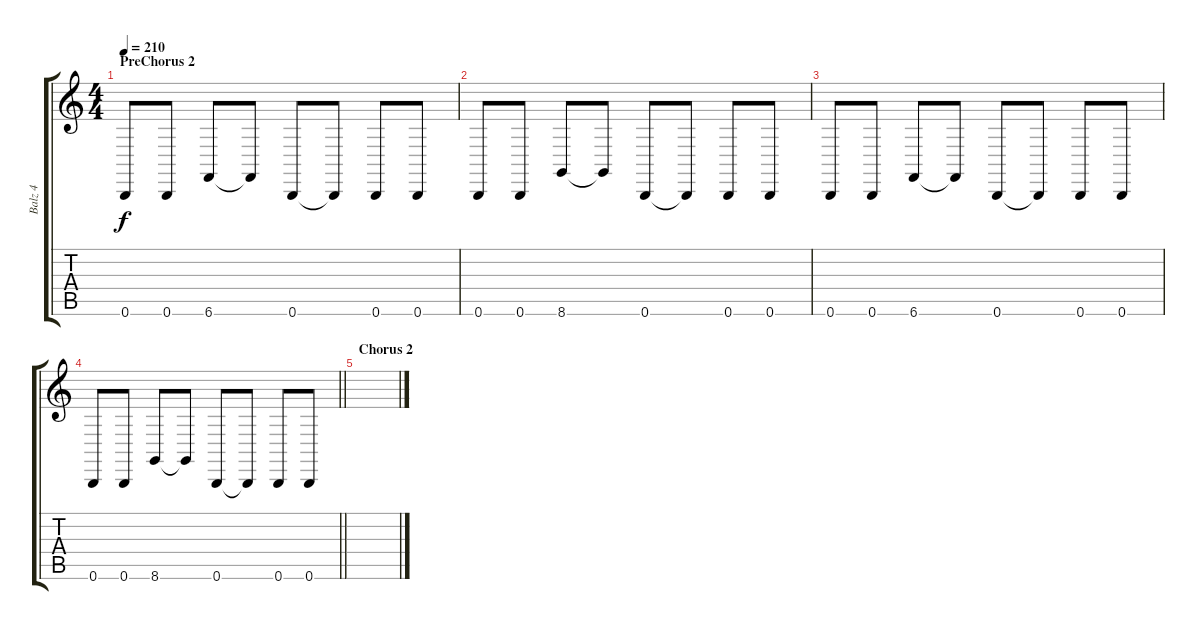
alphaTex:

\track ("Balz 4" "Balz 4") {instrument pad3polysynth}
\staff {score tabs}
\tuning (Db4 Ab3 E3 B2 Gb2 B1) {hide}
\ts (4 4)
\section ("" "PreChorus 2")
\tempo 210
\clef g2
\ks c
0.6.8{dy f volume 13} 0.6.8 6.6.8 6.6{t}.8 0.6.8 0.6{t}.8 0.6.8 0.6.8 |
0.6.8 0.6.8 8.6.8 8.6{t}.8 0.6.8 0.6{t}.8 0.6.8 0.6.8 |
0.6.8 0.6.8 6.6.8 6.6{t}.8 0.6.8 0.6{t}.8 0.6.8 0.6.8 |
\barLineRight lightlight
0.6.8{volume 2} 0.6.8 8.6.8 8.6{t}.8 0.6.8 0.6{t}.8 0.6.8 0.6.8 |
\section ("" "Chorus 2")
